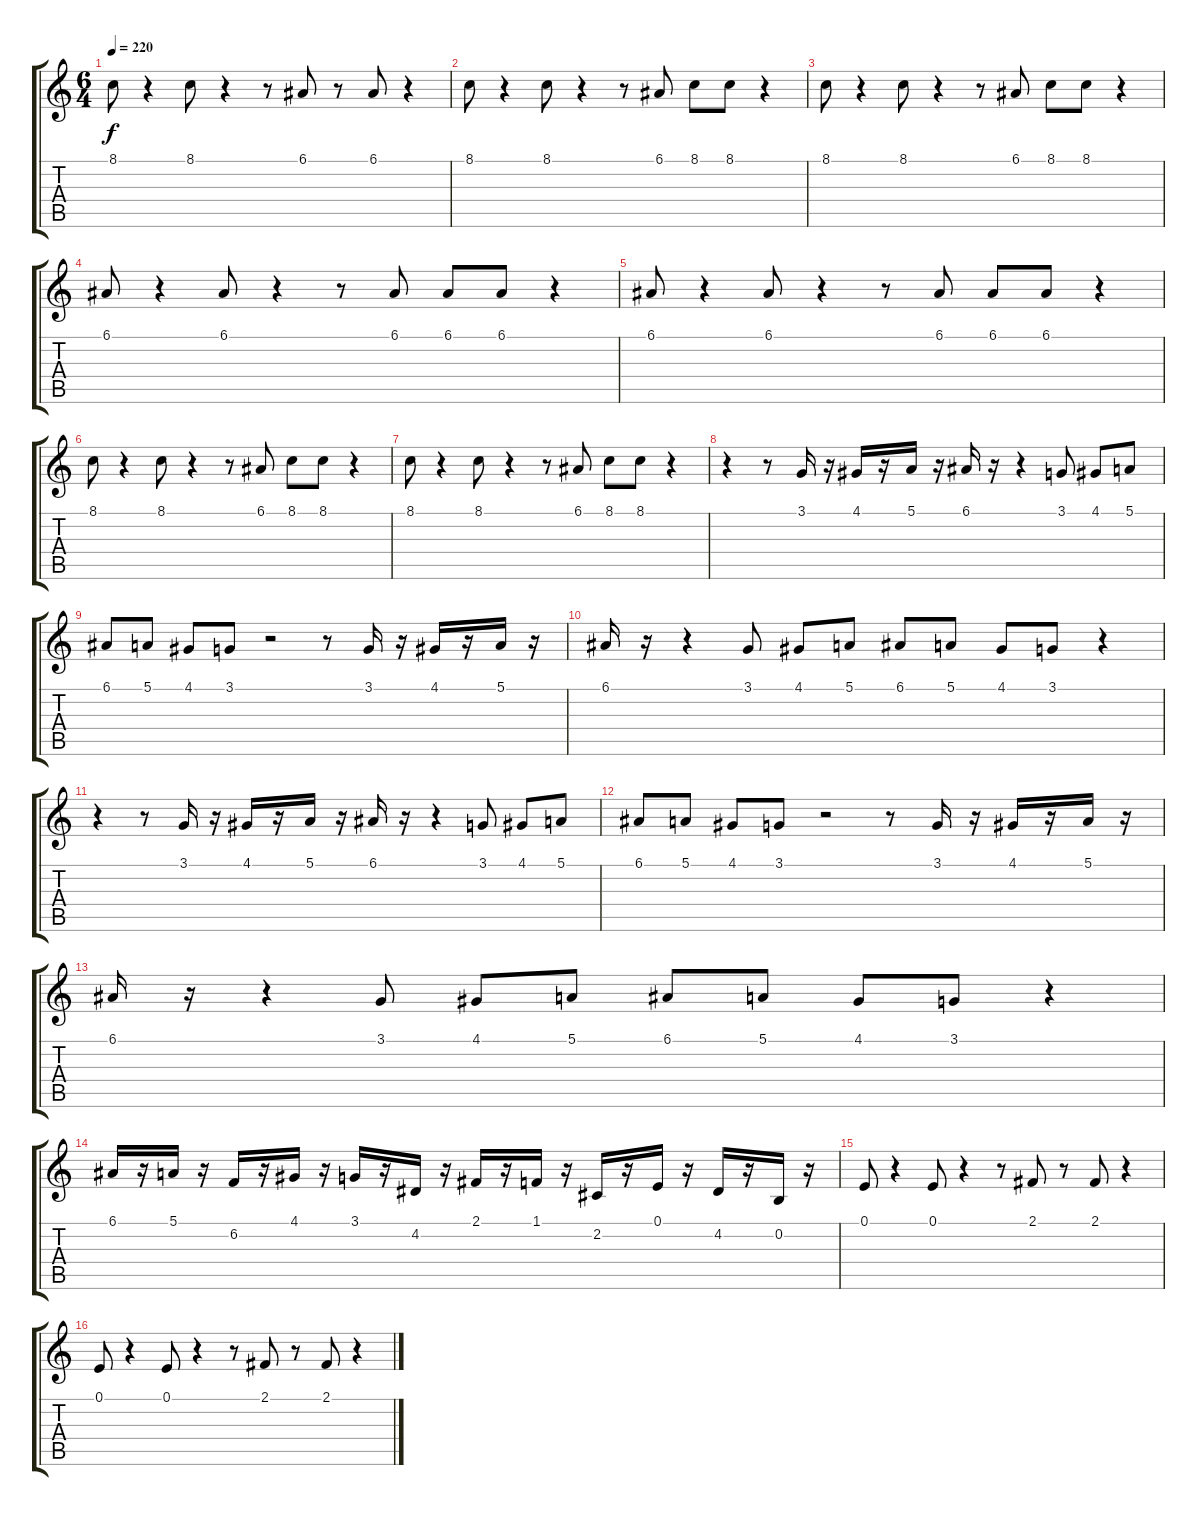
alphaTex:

\track "" {instrument frenchhorn}
\staff {score tabs}
\tuning (E4 B3 G3 D3 A2 E2) {hide}
\ts (6 4)
\tempo 220
\clef g2
\ks c
8.1.8{dy f} r.4 8.1.8 r.4 r.8 6.1.8 r.8 6.1.8 r.4 |
8.1.8 r.4 8.1.8 r.4 r.8 6.1.8 8.1.8 8.1.8 r.4 |
8.1.8 r.4 8.1.8 r.4 r.8 6.1.8 8.1.8 8.1.8 r.4 |
6.1.8 r.4 6.1.8 r.4 r.8 6.1.8 6.1.8 6.1.8 r.4 |
6.1.8 r.4 6.1.8 r.4 r.8 6.1.8 6.1.8 6.1.8 r.4 |
8.1.8 r.4 8.1.8 r.4 r.8 6.1.8 8.1.8 8.1.8 r.4 |
8.1.8 r.4 8.1.8 r.4 r.8 6.1.8 8.1.8 8.1.8 r.4 |
r.4 r.8{balance 2 instrument stringensemble1} 3.1.16 r.16 4.1.16 r.16 5.1.16 r.16 6.1.16 r.16 r.4{balance 14 instrument frenchhorn} 3.1.8 4.1.8 5.1.8 |
6.1.8 5.1.8 4.1.8 3.1.8 r.2 r.8{balance 2 instrument stringensemble1} 3.1.16 r.16 4.1.16 r.16 5.1.16 r.16 |
6.1.16 r.16 r.4{balance 14 instrument frenchhorn} 3.1.8 4.1.8 5.1.8 6.1.8 5.1.8 4.1.8 3.1.8 r.4 |
r.4 r.8{balance 2 instrument stringensemble1} 3.1.16 r.16 4.1.16 r.16 5.1.16 r.16 6.1.16 r.16 r.4{balance 14 instrument frenchhorn} 3.1.8 4.1.8 5.1.8 |
6.1.8 5.1.8 4.1.8 3.1.8 r.2 r.8{balance 2 instrument stringensemble1} 3.1.16 r.16 4.1.16 r.16 5.1.16 r.16 |
6.1.16 r.16 r.4{balance 14 instrument frenchhorn} 3.1.8 4.1.8 5.1.8 6.1.8 5.1.8 4.1.8 3.1.8 r.4 |
6.1.16{volume 8 instrument stringensemble1} r.16{volume 13} 5.1.16 r.16 6.2.16 r.16 4.1.16 r.16 3.1.16 r.16 4.2.16 r.16 2.1.16 r.16 1.1.16 r.16 2.2.16 r.16 0.1.16 r.16 4.2.16 r.16 0.2.16 r.16 |
0.1.8{volume 10 balance 10 instrument rockorgan} r.4 0.1.8 r.4 r.8 2.1.8 r.8 2.1.8 r.4 |
0.1.8 r.4 0.1.8 r.4 r.8 2.1.8 r.8 2.1.8 r.4
